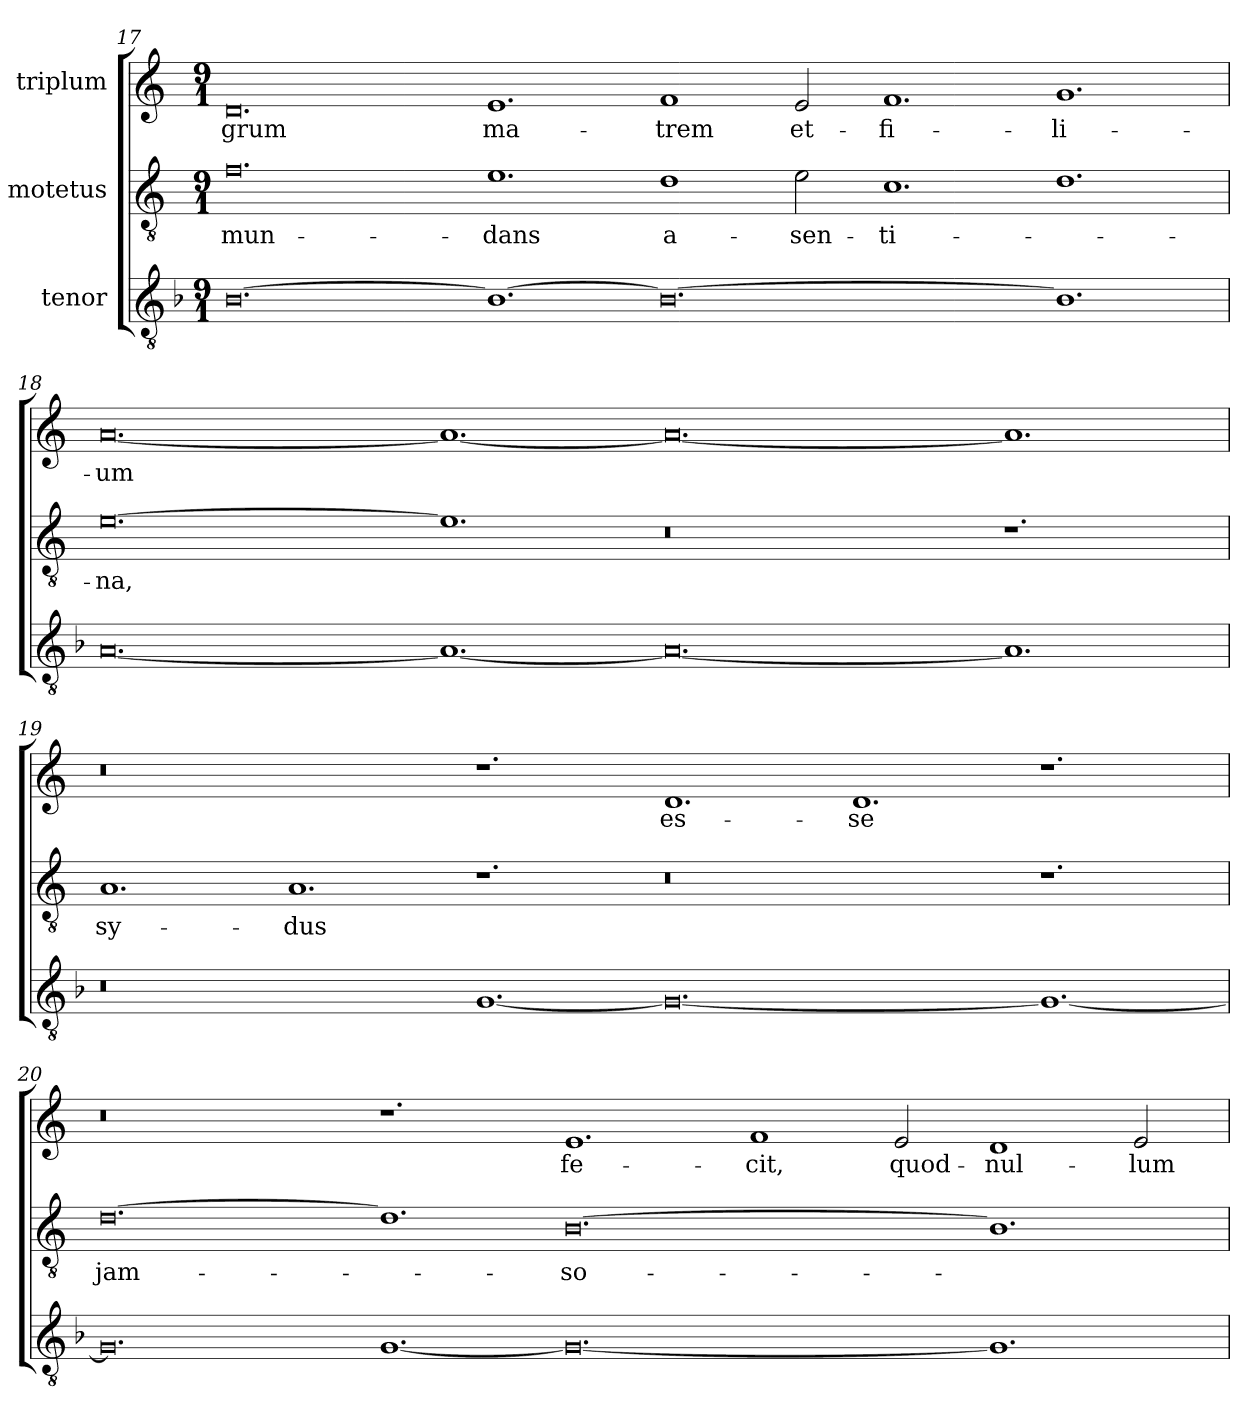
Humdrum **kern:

**kern	**kern	**text	**kern	**text
*part3	*part2	*part2	*part1	*part1
*staff3	*staff2	*staff2	*staff1	*staff1
*I"tenor	*I"motetus	*	*I"triplum	*
*clefGv2	*clefGv2	*	*clefG2	*
*k[b-]	*k[]	*	*k[]	*
*F:	*C:	*	*C:	*
*M9/1	*M9/1	*	*M9/1	*
=17	=17	=17	=17	=17
[0.B-\	0.f\	mun-	0.d/	-grum
1.B-\_	1.e\	-dans	1.e/	ma-
0.B-\_	1d\	a-	1f/	-trem
.	2e\	sen-	2e/	et-
.	1.c\	-ti-	1.f/	fi-
1.B-\]	1.d\	.	1.g/	-li-
!!LO:PB:g=z
=18	=18	=18	=18	=18
[0.A/	[0.e\	-na,	[0.a/	-um
1.A/_	1.e\]	.	1.a/_	.
0.A/_	0.r	.	0.a/_	.
1.A/]	1.r	.	1.a/]	.
=19	=19	=19	=19	=19
0.r	1.A/	sy-	0.r	.
.	1.A/	-dus	.	.
[1.G/	1.r	.	1.r	.
0.G/_	0.r	.	1.d/	es-
.	.	.	1.d/	-se
1.G/_	1.r	.	1.r	.
=20	=20	=20	=20	=20
0.G/]	[0.d\	jam-	0.r	.
[1.Gi/	1.d\]	.	1.r	.
0.Gi/_	[0.B\	so-	1.e/	fe-
.	.	.	1f/	-cit,
.	.	.	2e/	quod-
1.Gi/]	1.B\]	.	1d/	nul-
.	.	.	2e/	-lum
=	=	=	=	=
*-	*-	*-	*-	*-
